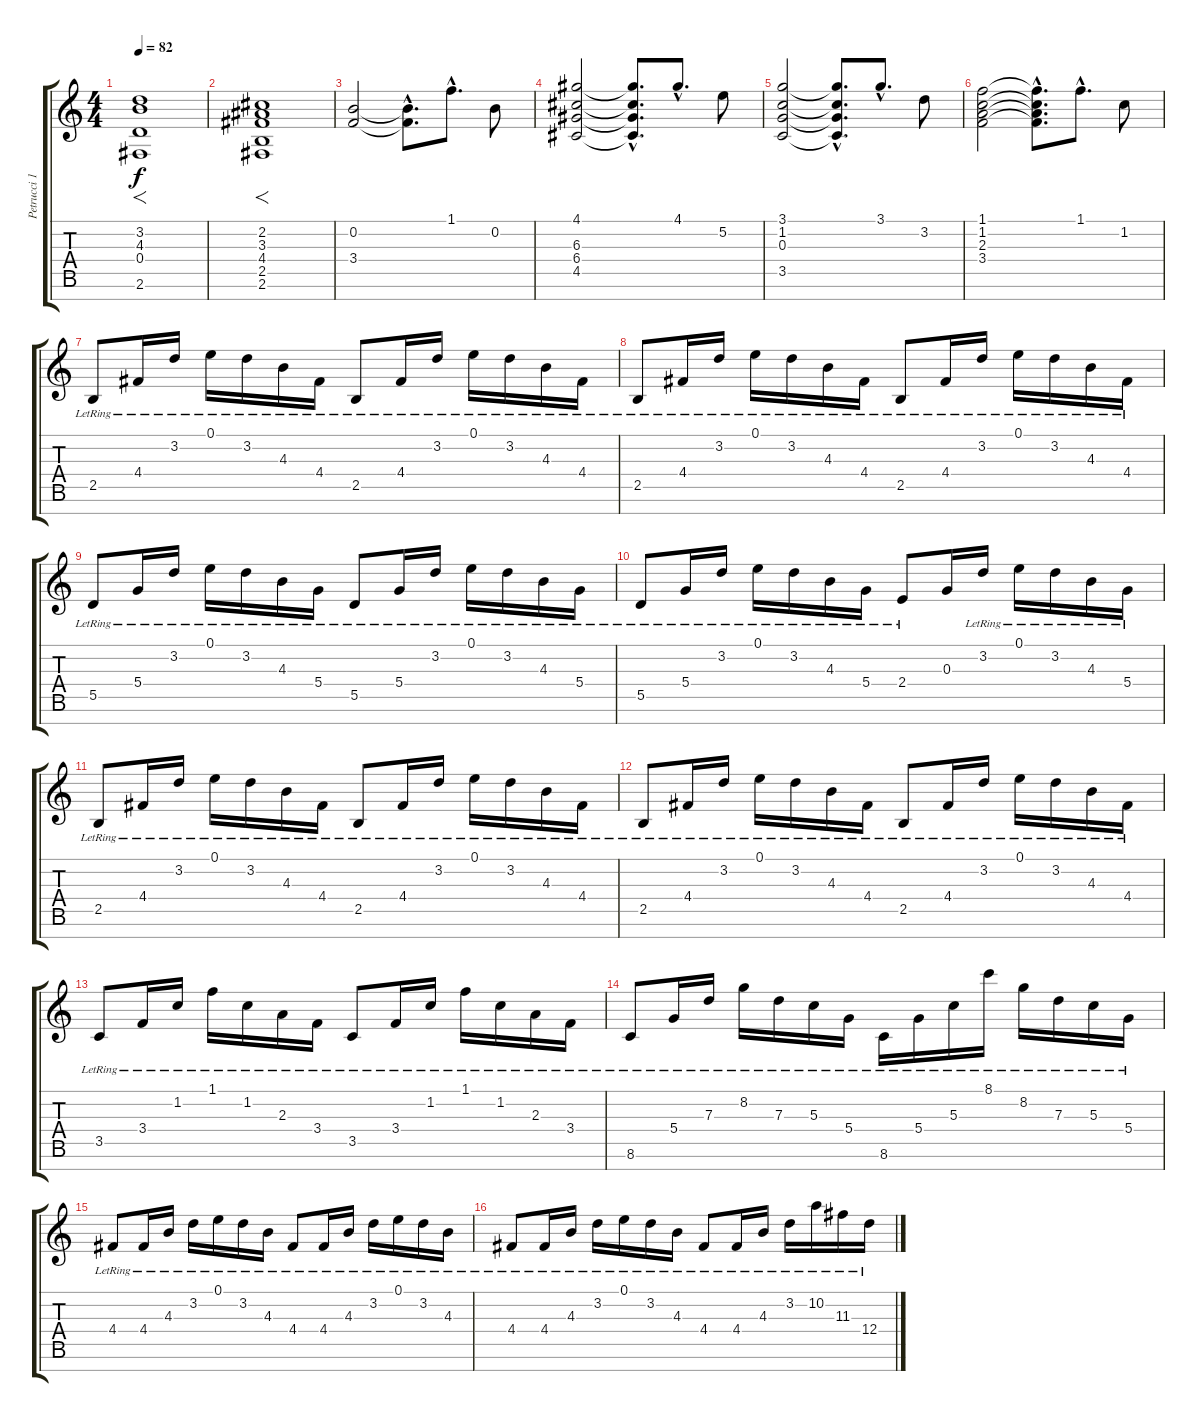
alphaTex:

\track ("Petrucci 1" "Petrucci 1") {instrument overdrivenguitar}
\staff {score tabs}
\tuning (E4 B3 G3 D3 A2 E2 B1) {hide}
\ts (4 4)
\tempo 82
\clef g2
\ks c
(3.2 4.3 0.4 2.6).1{f dy f} |
(2.2 3.3 4.4 2.5 2.6).1{f} |
(0.2 3.4).2{instrument electricguitarclean} (0.2{hac t} 3.4{hac t}).8{d} 1.1{hac}.8{d} 0.2.8 |
(4.1 6.3 6.4 4.5).2 (4.1{hac t} 6.3{hac t} 6.4{hac t} 4.5{hac t}).8{d} 4.1{hac}.8{d} 5.2.8 |
(3.1 1.2 0.3 3.5).2 (3.1{hac t} 1.2{hac t} 0.3{hac t} 3.5{hac t}).8{d} 3.1{hac}.8{d} 3.2.8 |
(1.1 1.2 2.3 3.4).2 (1.1{hac t} 1.2{hac t} 2.3{hac t} 3.4{hac t}).8{d} 1.1{hac}.8{d} 1.2.8 |
2.5{lr}.8{instrument electricguitarjazz} 4.4{lr}.16 3.2{lr}.16 0.1{lr}.16 3.2{lr}.16 4.3{lr}.16 4.4{lr}.16 2.5{lr}.8 4.4{lr}.16 3.2{lr}.16 0.1{lr}.16 3.2{lr}.16 4.3{lr}.16 4.4{lr}.16 |
2.5{lr}.8 4.4{lr}.16 3.2{lr}.16 0.1{lr}.16 3.2{lr}.16 4.3{lr}.16 4.4{lr}.16 2.5{lr}.8 4.4{lr}.16 3.2{lr}.16 0.1{lr}.16 3.2{lr}.16 4.3{lr}.16 4.4{lr}.16 |
5.5{lr}.8 5.4{lr}.16 3.2{lr}.16 0.1{lr}.16 3.2{lr}.16 4.3{lr}.16 5.4{lr}.16 5.5{lr}.8 5.4{lr}.16 3.2{lr}.16 0.1{lr}.16 3.2{lr}.16 4.3{lr}.16 5.4{lr}.16 |
5.5{lr}.8 5.4{lr}.16 3.2{lr}.16 0.1{lr}.16 3.2{lr}.16 4.3{lr}.16 5.4{lr}.16 2.4{lr}.8 0.3.16 3.2{lr}.16 0.1{lr}.16 3.2{lr}.16 4.3{lr}.16 5.4{lr}.16 |
2.5{lr}.8 4.4{lr}.16 3.2{lr}.16 0.1{lr}.16 3.2{lr}.16 4.3{lr}.16 4.4{lr}.16 2.5{lr}.8 4.4{lr}.16 3.2{lr}.16 0.1{lr}.16 3.2{lr}.16 4.3{lr}.16 4.4{lr}.16 |
2.5{lr}.8 4.4{lr}.16 3.2{lr}.16 0.1{lr}.16 3.2{lr}.16 4.3{lr}.16 4.4{lr}.16 2.5{lr}.8 4.4{lr}.16 3.2{lr}.16 0.1{lr}.16 3.2{lr}.16 4.3{lr}.16 4.4{lr}.16 |
3.5{lr}.8 3.4{lr}.16 1.2{lr}.16 1.1{lr}.16 1.2{lr}.16 2.3{lr}.16 3.4{lr}.16 3.5{lr}.8 3.4{lr}.16 1.2{lr}.16 1.1{lr}.16 1.2{lr}.16 2.3{lr}.16 3.4{lr}.16 |
8.6{lr}.8 5.4{lr}.16 7.3{lr}.16 8.2{lr}.16 7.3{lr}.16 5.3{lr}.16 5.4{lr}.16 8.6{lr}.16 5.4{lr}.16 5.3{lr}.16 8.1{lr}.16 8.2{lr}.16 7.3{lr}.16 5.3{lr}.16 5.4{lr}.16 |
4.4{lr}.8 4.4{lr}.16 4.3{lr}.16 3.2{lr}.16 0.1{lr}.16 3.2{lr}.16 4.3{lr}.16 4.4{lr}.8 4.4{lr}.16 4.3{lr}.16 3.2{lr}.16 0.1{lr}.16 3.2{lr}.16 4.3{lr}.16 |
4.4{lr}.8 4.4{lr}.16 4.3{lr}.16 3.2{lr}.16 0.1{lr}.16 3.2{lr}.16 4.3{lr}.16 4.4{lr}.8 4.4{lr}.16 4.3{lr}.16 3.2{lr}.16 10.2{lr}.16 11.3{lr}.16 12.4{lr}.16
